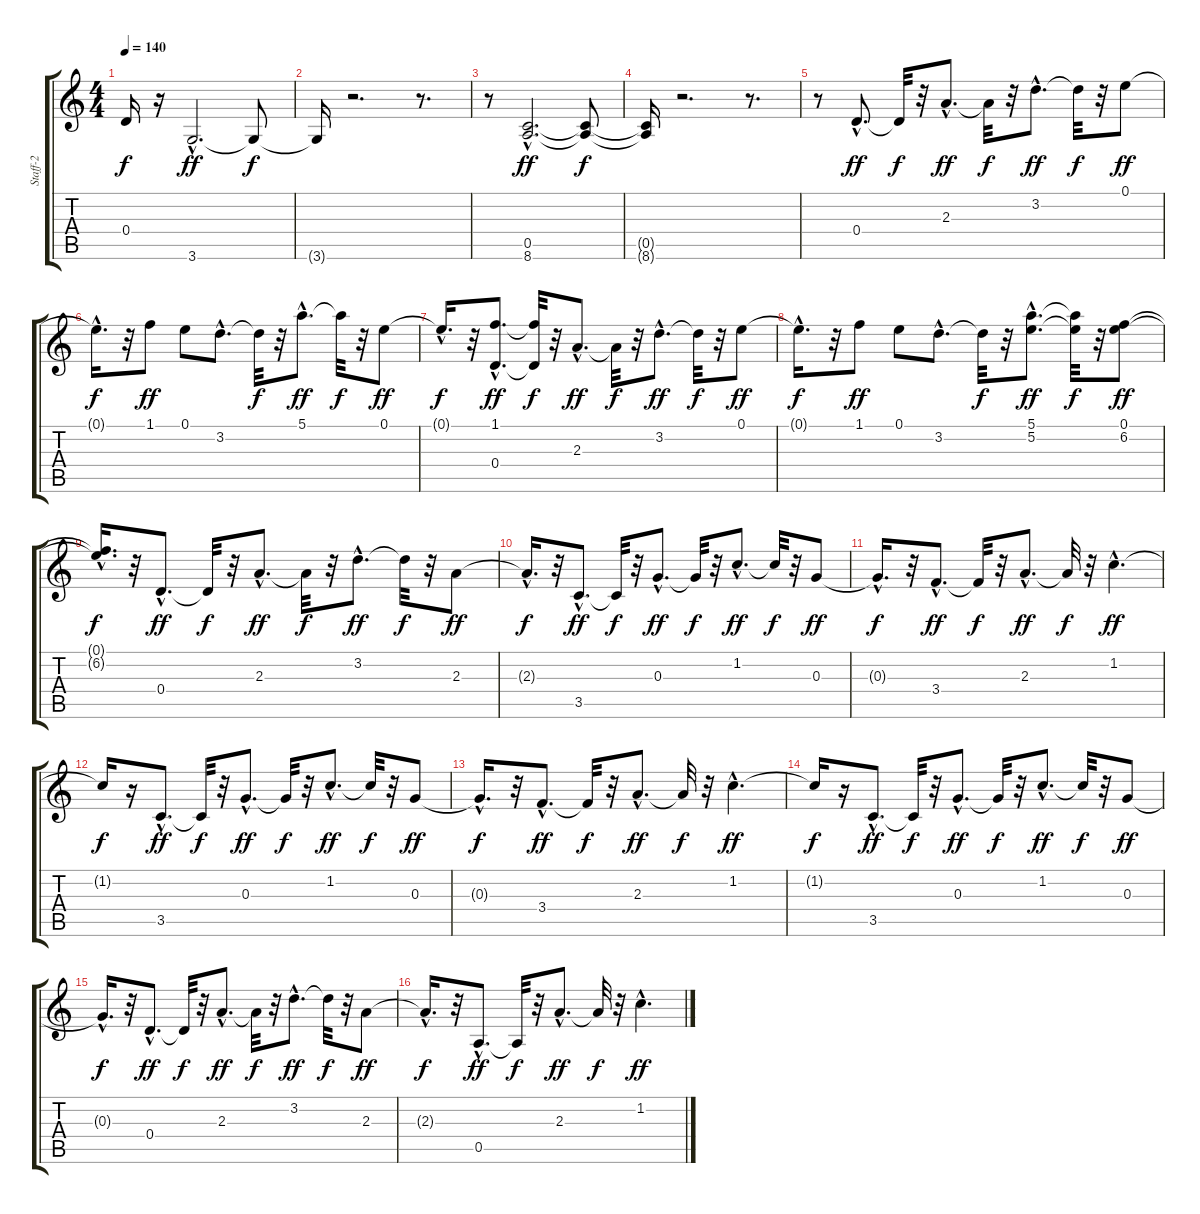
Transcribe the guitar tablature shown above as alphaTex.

\track ("Staff-2" "Staff-2") {instrument acousticguitarsteel}
\staff {score tabs}
\tuning (E4 B3 G3 D3 A2 E2) {hide}
\ts (4 4)
\tempo 140
\clef g2
\ks c
0.4{t}.16{dy f} r.16 3.6{hac}.2{d dy ff} 3.6{t}.8{dy f} |
3.6{t}.16 r.2{d} r.8{d} |
r.8 (0.5{hac} 8.6{hac}).2{d dy ff} (0.5{t} 8.6{t}).8{dy f} |
(0.5{t} 8.6{t}).16 r.2{d} r.8{d} |
r.8 0.4{hac}.8{d dy ff} 0.4{t}.32{dy f} r.32 2.3{hac}.8{d dy ff} 2.3{t}.32{dy f} r.32 3.2{hac}.8{d dy ff} 3.2{t}.32{dy f} r.32 0.1.8{dy ff} |
0.1{hac t}.16{d dy f} r.32 1.1.8{dy ff} 0.1.8 3.2{hac}.8{d} 3.2{t}.32{dy f} r.32 5.1{hac}.8{d dy ff} 5.1{t}.32{dy f} r.32 0.1.8{dy ff} |
0.1{hac t}.16{d dy f} r.32 (1.1{hac} 0.4{hac}).8{d dy ff} (1.1{t} 0.4{t}).32{dy f} r.32 2.3{hac}.8{d dy ff} 2.3{t}.32{dy f} r.32 3.2{hac}.8{d dy ff} 3.2{t}.32{dy f} r.32 0.1.8{dy ff} |
0.1{hac t}.16{d dy f} r.32 1.1.8{dy ff} 0.1.8 3.2{hac}.8{d} 3.2{t}.32{dy f} r.32 (5.1{hac} 5.2{hac}).8{d dy ff} (5.1{t} 5.2{t}).32{dy f} r.32 (0.1 6.2).8{dy ff} |
(0.1{hac t} 6.2{hac t}).16{d dy f} r.32 0.4{hac}.8{d dy ff} 0.4{t}.32{dy f} r.32 2.3{hac}.8{d dy ff} 2.3{t}.32{dy f} r.32 3.2{hac}.8{d dy ff} 3.2{t}.32{dy f} r.32 2.3.8{dy ff} |
2.3{hac t}.16{d dy f} r.32 3.5{hac}.8{d dy ff} 3.5{t}.32{dy f} r.32 0.3{hac}.8{d dy ff} 0.3{t}.32{dy f} r.32 1.2{hac}.8{d dy ff} 1.2{t}.32{dy f} r.32 0.3.8{dy ff} |
0.3{hac t}.16{d dy f} r.32 3.4{hac}.8{d dy ff} 3.4{t}.32{dy f} r.32 2.3{hac}.8{d dy ff} 2.3{t}.32{dy f} r.32 1.2{hac}.4{d dy ff} |
1.2{t}.16{dy f} r.16 3.5{hac}.8{d dy ff} 3.5{t}.32{dy f} r.32 0.3{hac}.8{d dy ff} 0.3{t}.32{dy f} r.32 1.2{hac}.8{d dy ff} 1.2{t}.32{dy f} r.32 0.3.8{dy ff} |
0.3{hac t}.16{d dy f} r.32 3.4{hac}.8{d dy ff} 3.4{t}.32{dy f} r.32 2.3{hac}.8{d dy ff} 2.3{t}.32{dy f} r.32 1.2{hac}.4{d dy ff} |
1.2{t}.16{dy f} r.16 3.5{hac}.8{d dy ff} 3.5{t}.32{dy f} r.32 0.3{hac}.8{d dy ff} 0.3{t}.32{dy f} r.32 1.2{hac}.8{d dy ff} 1.2{t}.32{dy f} r.32 0.3.8{dy ff} |
0.3{hac t}.16{d dy f} r.32 0.4{hac}.8{d dy ff} 0.4{t}.32{dy f} r.32 2.3{hac}.8{d dy ff} 2.3{t}.32{dy f} r.32 3.2{hac}.8{d dy ff} 3.2{t}.32{dy f} r.32 2.3.8{dy ff} |
2.3{hac t}.16{d dy f} r.32 0.5{hac}.8{d dy ff} 0.5{t}.32{dy f} r.32 2.3{hac}.8{d dy ff} 2.3{t}.32{dy f} r.32 1.2{hac}.4{d dy ff}
